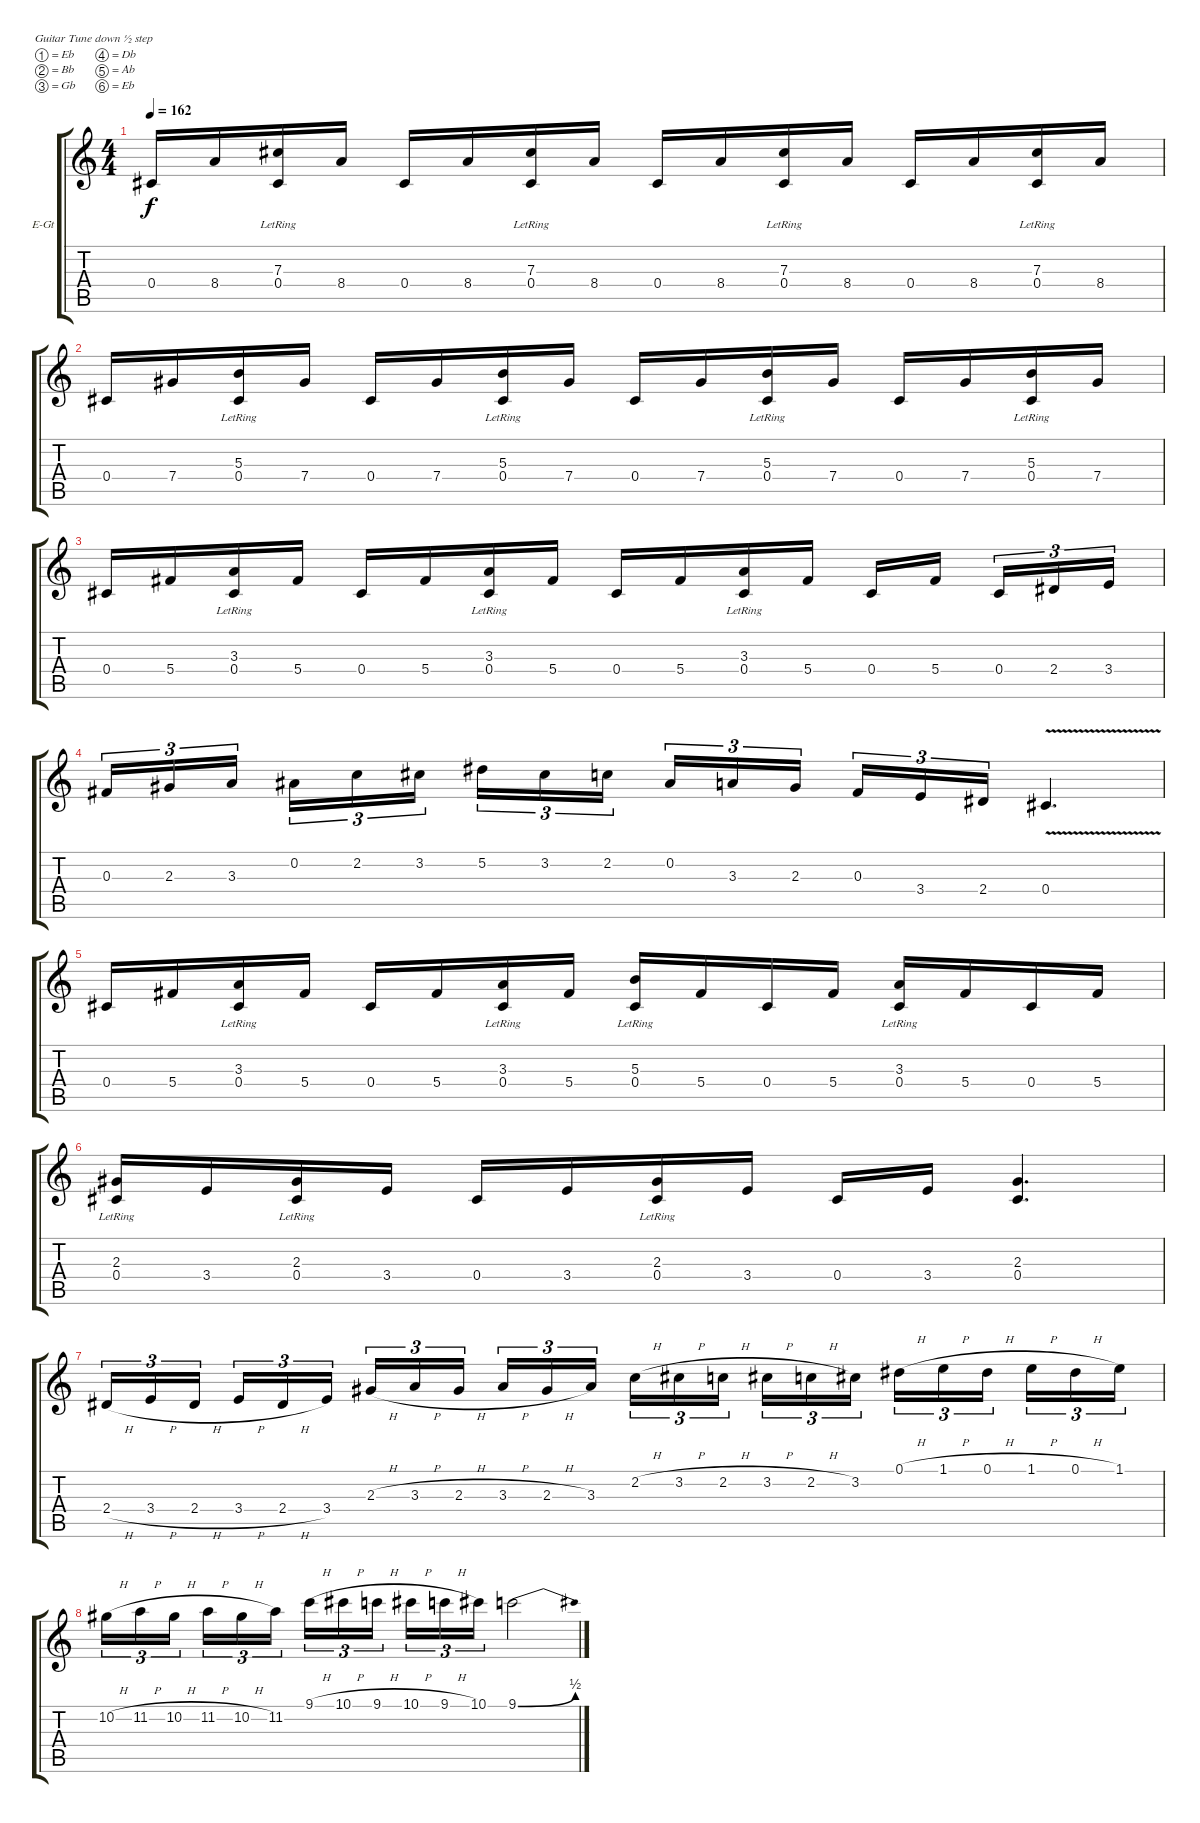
\bracketExtendMode groupsimilarinstruments
\firstSystemTrackNameOrientation horizontal
\otherSystemsTrackNameOrientation horizontal
\track ("Lead stick" "E-Gt") {instrument overdrivenguitar}
\staff {score tabs}
\tuning (Eb4 Bb3 Gb3 Db3 Ab2 Eb2)
\ts (4 4)
\tempo 162
\clef g2
\ks c
0.4.16{dy f} 8.4.16 (7.3{lr} 0.4).16 8.4.16 0.4.16 8.4.16 (7.3{lr} 0.4).16 8.4.16 0.4.16 8.4.16 (7.3{lr} 0.4).16 8.4.16 0.4.16 8.4.16 (7.3{lr} 0.4).16 8.4.16 |
0.4.16 7.4.16 (5.3{lr} 0.4).16 7.4.16 0.4.16 7.4.16 (5.3{lr} 0.4).16 7.4.16 0.4.16 7.4.16 (5.3{lr} 0.4).16 7.4.16 0.4.16 7.4.16 (5.3{lr} 0.4).16 7.4.16 |
0.4.16 5.4.16 (3.3{lr} 0.4).16 5.4.16 0.4.16 5.4.16 (3.3{lr} 0.4).16 5.4.16 0.4.16 5.4.16 (3.3{lr} 0.4).16 5.4.16 0.4.16 5.4.16 0.4.16{tu (3 2)} 2.4.16{tu (3 2)} 3.4.16{tu (3 2)} |
0.3.16{tu (3 2)} 2.3.16{tu (3 2)} 3.3.16{tu (3 2)} 0.2.16{tu (3 2)} 2.2.16{tu (3 2)} 3.2.16{tu (3 2)} 5.2.16{tu (3 2)} 3.2.16{tu (3 2)} 2.2.16{tu (3 2)} 0.2.16{tu (3 2)} 3.3.16{tu (3 2)} 2.3.16{tu (3 2)} 0.3.16{tu (3 2)} 3.4.16{tu (3 2)} 2.4.16{tu (3 2)} 0.4{v}.4{d} |
0.4.16 5.4.16 (3.3{lr} 0.4).16 5.4.16 0.4.16 5.4.16 (3.3{lr} 0.4).16 5.4.16 (5.3{lr} 0.4).16 5.4.16 0.4.16 5.4.16 (3.3{lr} 0.4).16 5.4.16 0.4.16 5.4.16 |
(2.3{lr} 0.4).16 3.4.16 (2.3{lr} 0.4).16 3.4.16 0.4.16 3.4.16 (2.3{lr} 0.4).16 3.4.16 0.4.16 3.4.16 (2.3 0.4).4{d} |
2.4{h}.16{tu (3 2)} 3.4{h}.16{tu (3 2)} 2.4{h}.16{tu (3 2)} 3.4{h}.16{tu (3 2)} 2.4{h}.16{tu (3 2)} 3.4.16{tu (3 2)} 2.3{h}.16{tu (3 2)} 3.3{h}.16{tu (3 2)} 2.3{h}.16{tu (3 2)} 3.3{h}.16{tu (3 2)} 2.3{h}.16{tu (3 2)} 3.3.16{tu (3 2)} 2.2{h}.16{tu (3 2)} 3.2{h}.16{tu (3 2)} 2.2{h}.16{tu (3 2)} 3.2{h}.16{tu (3 2)} 2.2{h}.16{tu (3 2)} 3.2.16{tu (3 2)} 0.1{h}.16{tu (3 2)} 1.1{h}.16{tu (3 2)} 0.1{h}.16{tu (3 2)} 1.1{h}.16{tu (3 2)} 0.1{h}.16{tu (3 2)} 1.1.16{tu (3 2)} |
10.2{h}.16{tu (3 2)} 11.2{h}.16{tu (3 2)} 10.2{h}.16{tu (3 2)} 11.2{h}.16{tu (3 2)} 10.2{h}.16{tu (3 2)} 11.2.16{tu (3 2)} 9.1{h}.16{tu (3 2)} 10.1{h}.16{tu (3 2)} 9.1{h}.16{tu (3 2)} 10.1{h}.16{tu (3 2)} 9.1{h}.16{tu (3 2)} 10.1.16{tu (3 2)} 9.1{be (bend 0 0 60 2)}.2
